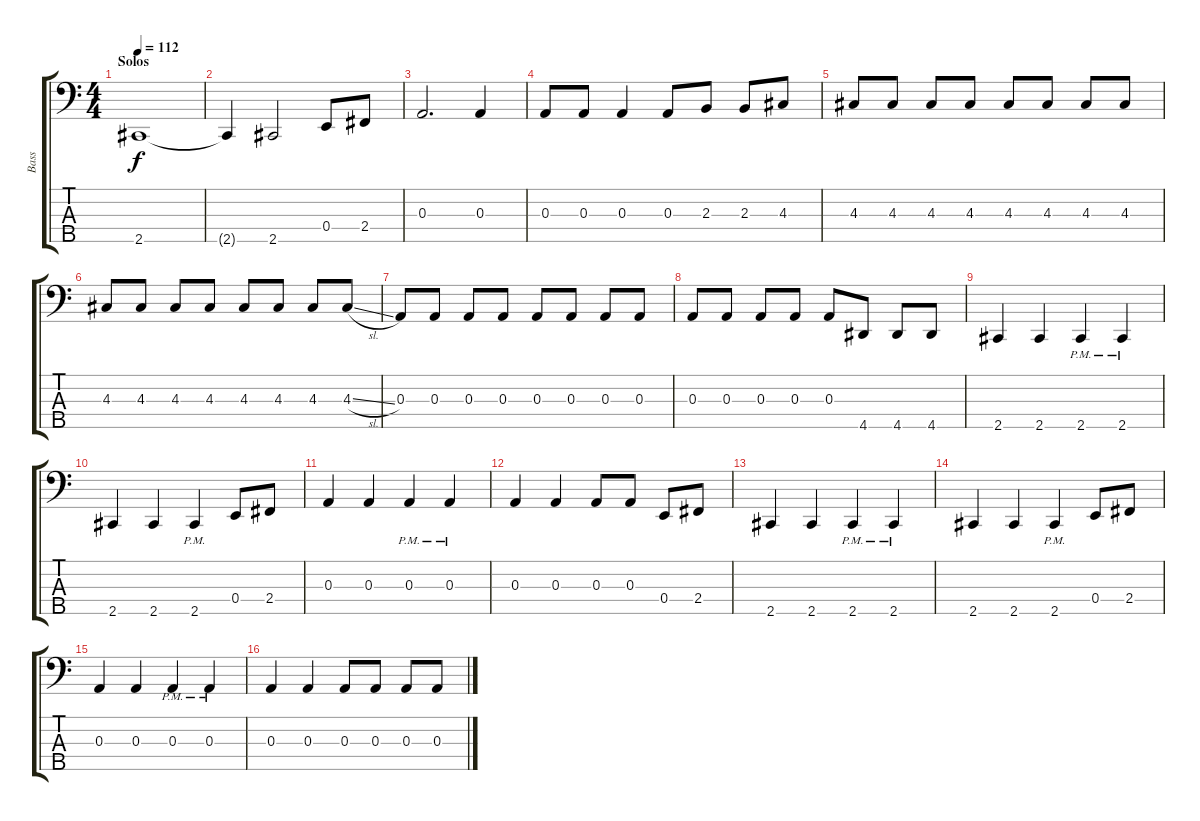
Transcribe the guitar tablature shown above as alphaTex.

\track ("Bass" "Bass") {instrument electricbassfinger}
\staff {score tabs}
\tuning (G2 D2 A1 E1 B0) {hide}
\ts (4 4)
\section ("" "Solos")
\tempo 112
\clef f4
\ks c
2.5.1{dy f} |
2.5{t}.4 2.5.2 0.4.8 2.4.8 |
0.3.2{d} 0.3.4 |
0.3.8 0.3.8 0.3.4 0.3.8 2.3.8 2.3.8 4.3.8 |
4.3.8 4.3.8 4.3.8 4.3.8 4.3.8 4.3.8 4.3.8 4.3.8 |
4.3.8 4.3.8 4.3.8 4.3.8 4.3.8 4.3.8 4.3.8 4.3{sl}.8 |
0.3.8 0.3.8 0.3.8 0.3.8 0.3.8 0.3.8 0.3.8 0.3.8 |
0.3.8 0.3.8 0.3.8 0.3.8 0.3.8 4.5.8 4.5.8 4.5.8 |
2.5.4 2.5.4 2.5{pm}.4 2.5{pm}.4 |
2.5.4 2.5.4 2.5{pm}.4 0.4.8 2.4.8 |
0.3.4 0.3.4 0.3{pm}.4 0.3{pm}.4 |
0.3.4 0.3.4 0.3.8 0.3.8 0.4.8 2.4.8 |
2.5.4 2.5.4 2.5{pm}.4 2.5{pm}.4 |
2.5.4 2.5.4 2.5{pm}.4 0.4.8 2.4.8 |
0.3.4 0.3.4 0.3{pm}.4 0.3{pm}.4 |
0.3.4 0.3.4 0.3.8 0.3.8 0.3.8 0.3.8
